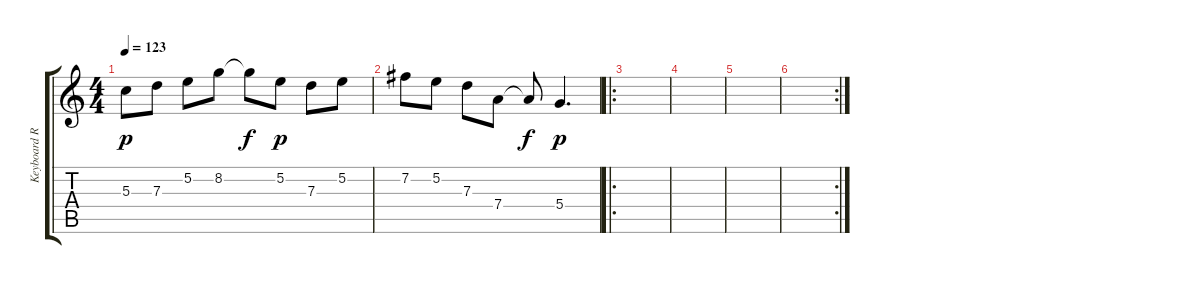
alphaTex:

\track ("Keyboard Right" "Keyboard R") {instrument electricguitarjazz}
\staff {score tabs}
\tuning (E4 B3 G3 D3 A2 E2) {hide}
\ts (4 4)
\tempo 123
\clef g2
\ks c
5.3.8{dy p} 7.3.8 5.2.8 8.2.8 8.2{t}.8{dy f} 5.2.8{dy p} 7.3.8 5.2.8 |
7.2.8 5.2.8 7.3.8 7.4.8 7.4{t}.8{dy f} 5.4.4{d dy p} |
\ro
|
|
|
\rc 2
